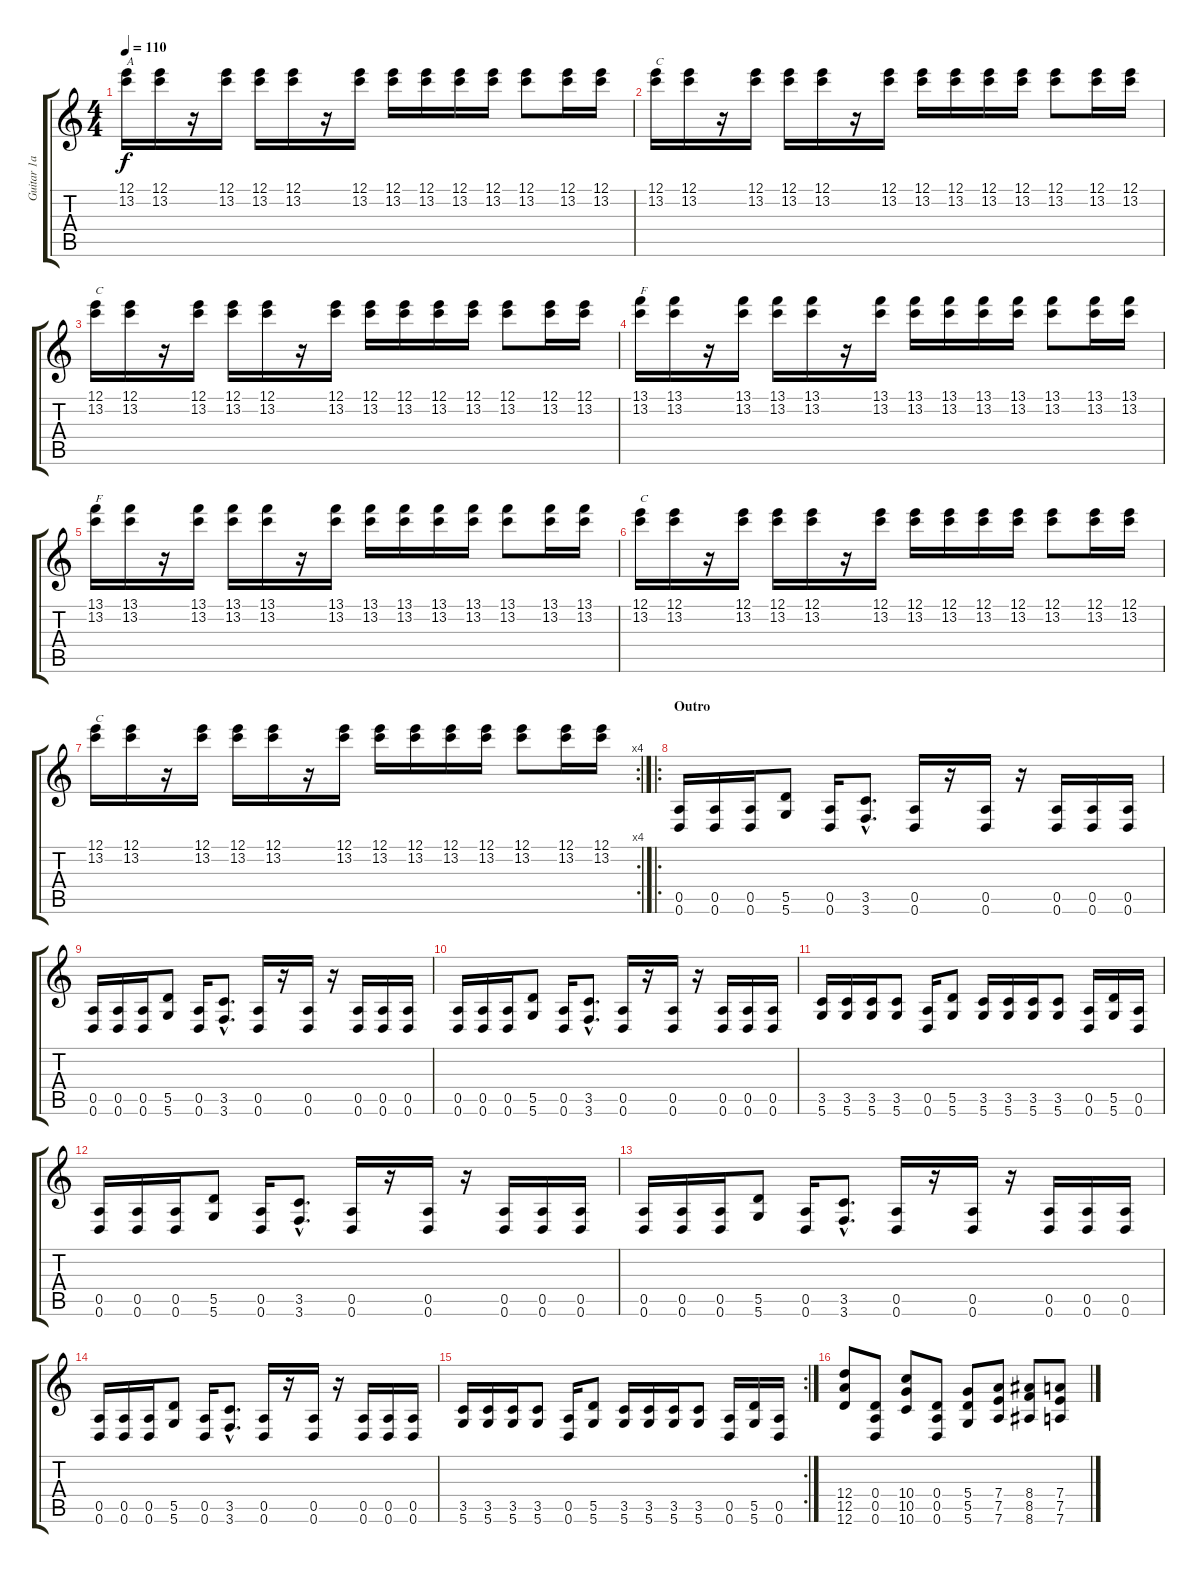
\track ("Guitar 1a" "Guitar 1a") {instrument overdrivenguitar}
\staff {score tabs}
\tuning (E4 B3 G3 D3 A2 D2) {hide}
\ts (4 4)
\tempo 110
\clef g2
\ks c
(12.1 13.2).16{txt "A" dy f} (12.1 13.2).16 r.16 (12.1 13.2).16 (12.1 13.2).16 (12.1 13.2).16 r.16 (12.1 13.2).16 (12.1 13.2).16 (12.1 13.2).16 (12.1 13.2).16 (12.1 13.2).16 (12.1 13.2).8 (12.1 13.2).16 (12.1 13.2).16 |
(12.1 13.2).16{txt "C"} (12.1 13.2).16 r.16 (12.1 13.2).16 (12.1 13.2).16 (12.1 13.2).16 r.16 (12.1 13.2).16 (12.1 13.2).16 (12.1 13.2).16 (12.1 13.2).16 (12.1 13.2).16 (12.1 13.2).8 (12.1 13.2).16 (12.1 13.2).16 |
(12.1 13.2).16{txt "C"} (12.1 13.2).16 r.16 (12.1 13.2).16 (12.1 13.2).16 (12.1 13.2).16 r.16 (12.1 13.2).16 (12.1 13.2).16 (12.1 13.2).16 (12.1 13.2).16 (12.1 13.2).16 (12.1 13.2).8 (12.1 13.2).16 (12.1 13.2).16 |
(13.1 13.2).16{txt "F"} (13.1 13.2).16 r.16 (13.1 13.2).16 (13.1 13.2).16 (13.1 13.2).16 r.16 (13.1 13.2).16 (13.1 13.2).16 (13.1 13.2).16 (13.1 13.2).16 (13.1 13.2).16 (13.1 13.2).8 (13.1 13.2).16 (13.1 13.2).16 |
(13.1 13.2).16{txt "F"} (13.1 13.2).16 r.16 (13.1 13.2).16 (13.1 13.2).16 (13.1 13.2).16 r.16 (13.1 13.2).16 (13.1 13.2).16 (13.1 13.2).16 (13.1 13.2).16 (13.1 13.2).16 (13.1 13.2).8 (13.1 13.2).16 (13.1 13.2).16 |
(12.1 13.2).16{txt "C"} (12.1 13.2).16 r.16 (12.1 13.2).16 (12.1 13.2).16 (12.1 13.2).16 r.16 (12.1 13.2).16 (12.1 13.2).16 (12.1 13.2).16 (12.1 13.2).16 (12.1 13.2).16 (12.1 13.2).8 (12.1 13.2).16 (12.1 13.2).16 |
\rc 4
(12.1 13.2).16{txt "C"} (12.1 13.2).16 r.16 (12.1 13.2).16 (12.1 13.2).16 (12.1 13.2).16 r.16 (12.1 13.2).16 (12.1 13.2).16 (12.1 13.2).16 (12.1 13.2).16 (12.1 13.2).16 (12.1 13.2).8 (12.1 13.2).16 (12.1 13.2).16 |
\ro
\section ("" "Outro")
(0.5 0.6).16 (0.5 0.6).16 (0.5 0.6).16 (5.5 5.6).8 (0.5 0.6).16 (3.5{hac} 3.6{hac}).8{d} (0.5 0.6).16 r.16 (0.5 0.6).16 r.16 (0.5 0.6).16 (0.5 0.6).16 (0.5 0.6).16 |
(0.5 0.6).16 (0.5 0.6).16 (0.5 0.6).16 (5.5 5.6).8 (0.5 0.6).16 (3.5{hac} 3.6{hac}).8{d} (0.5 0.6).16 r.16 (0.5 0.6).16 r.16 (0.5 0.6).16 (0.5 0.6).16 (0.5 0.6).16 |
(0.5 0.6).16 (0.5 0.6).16 (0.5 0.6).16 (5.5 5.6).8 (0.5 0.6).16 (3.5{hac} 3.6{hac}).8{d} (0.5 0.6).16 r.16 (0.5 0.6).16 r.16 (0.5 0.6).16 (0.5 0.6).16 (0.5 0.6).16 |
(3.5 5.6).16 (3.5 5.6).16 (3.5 5.6).16 (3.5 5.6).8 (0.5 0.6).16 (5.5 5.6).8 (3.5 5.6).16 (3.5 5.6).16 (3.5 5.6).16 (3.5 5.6).8 (0.5 0.6).16 (5.5 5.6).16 (0.5 0.6).16 |
(0.5 0.6).16 (0.5 0.6).16 (0.5 0.6).16 (5.5 5.6).8 (0.5 0.6).16 (3.5{hac} 3.6{hac}).8{d} (0.5 0.6).16 r.16 (0.5 0.6).16 r.16 (0.5 0.6).16 (0.5 0.6).16 (0.5 0.6).16 |
(0.5 0.6).16 (0.5 0.6).16 (0.5 0.6).16 (5.5 5.6).8 (0.5 0.6).16 (3.5{hac} 3.6{hac}).8{d} (0.5 0.6).16 r.16 (0.5 0.6).16 r.16 (0.5 0.6).16 (0.5 0.6).16 (0.5 0.6).16 |
(0.5 0.6).16 (0.5 0.6).16 (0.5 0.6).16 (5.5 5.6).8 (0.5 0.6).16 (3.5{hac} 3.6{hac}).8{d} (0.5 0.6).16 r.16 (0.5 0.6).16 r.16 (0.5 0.6).16 (0.5 0.6).16 (0.5 0.6).16 |
\rc 2
(3.5 5.6).16 (3.5 5.6).16 (3.5 5.6).16 (3.5 5.6).8 (0.5 0.6).16 (5.5 5.6).8 (3.5 5.6).16 (3.5 5.6).16 (3.5 5.6).16 (3.5 5.6).8 (0.5 0.6).16 (5.5 5.6).16 (0.5 0.6).16 |
(12.4 12.5 12.6).8 (0.4 0.5 0.6).8 (10.4 10.5 10.6).8 (0.4 0.5 0.6).8 (5.4 5.5 5.6).8 (7.4 7.5 7.6).8 (8.4 8.5 8.6).8 (7.4 7.5 7.6).8
